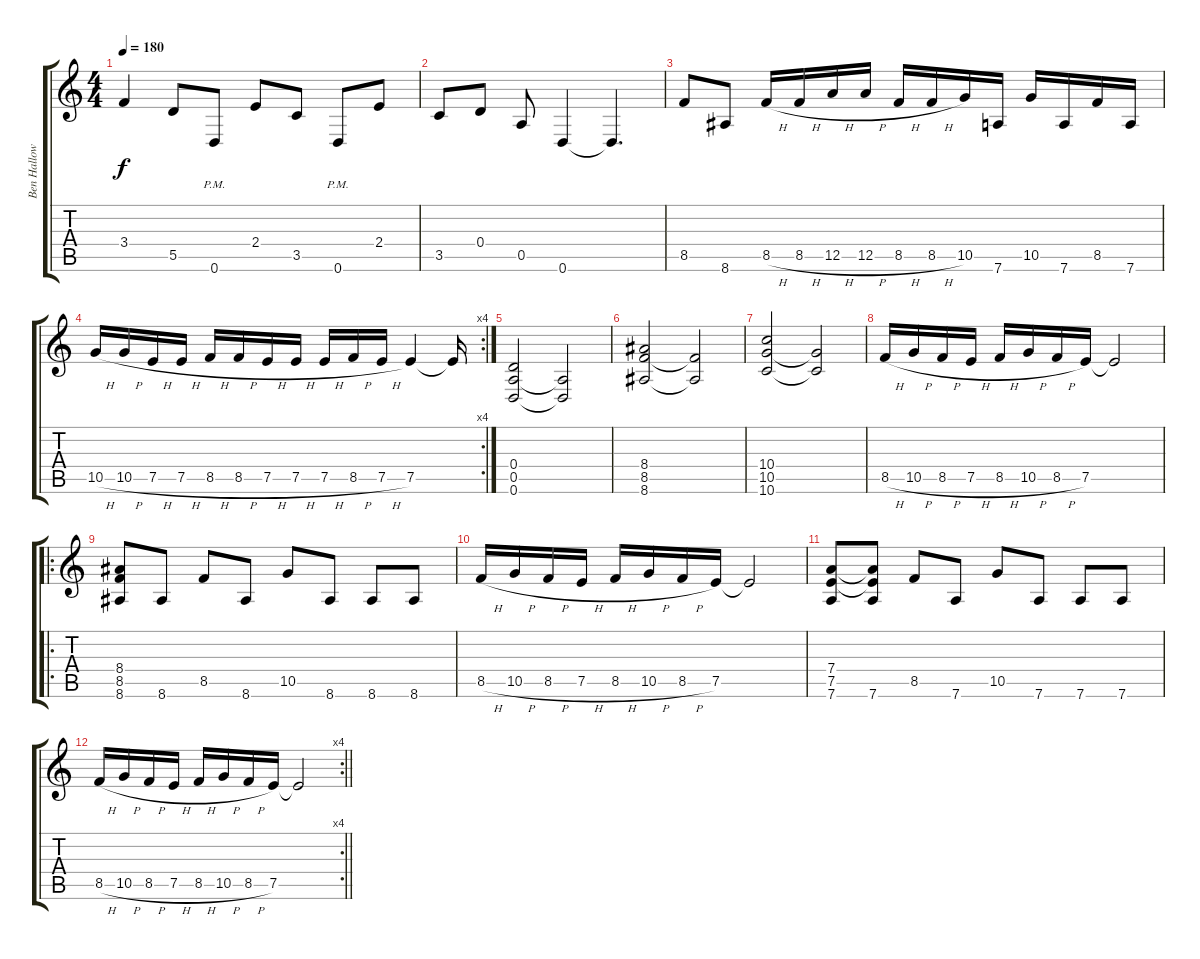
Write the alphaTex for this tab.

\track ("Ben Hallows" "Ben Hallow") {instrument distortionguitar}
\staff {score tabs}
\tuning (E4 B3 G3 D3 A2 D2) {hide}
\ts (4 4)
\tempo 180
\clef g2
\ks c
3.4.4{dy f} 5.5.8 0.6{pm}.8 2.4.8 3.5.8 0.6{pm}.8 2.4.8 |
3.5.8 0.4.8 0.5.8 0.6.4 0.6{t}.4{d} |
8.5.8 8.6.8 8.5{h}.16 8.5{h}.16 12.5{h}.16 12.5{h}.16 8.5{h}.16 8.5{h}.16 10.5.16 7.6.16 10.5.16 7.6.16 8.5.16 7.6.16 |
\rc 4
10.5{h}.16 10.5{h}.16 7.5{h}.16 7.5{h}.16 8.5{h}.16 8.5{h}.16 7.5{h}.16 7.5{h}.16 7.5{h}.16 8.5{h}.16 7.5{h}.16 7.5.4 7.5{t}.16 |
(0.4 0.5 0.6).2 (0.5{t} 0.6{t}).2 |
(8.4 8.5 8.6).2 (8.5{t} 8.6{t}).2 |
(10.4 10.5 10.6).2 (10.5{t} 10.6{t}).2 |
8.5{h}.16 10.5{h}.16 8.5{h}.16 7.5{h}.16 8.5{h}.16 10.5{h}.16 8.5{h}.16 7.5.16 7.5{t}.2 |
\ro
(8.4 8.5 8.6).8 8.6.8 8.5.8 8.6.8 10.5.8 8.6.8 8.6.8 8.6.8 |
8.5{h}.16 10.5{h}.16 8.5{h}.16 7.5{h}.16 8.5{h}.16 10.5{h}.16 8.5{h}.16 7.5.16 7.5{t}.2 |
(7.4 7.5 7.6).8 (7.4{t} 7.5{t} 7.6).8 8.5.8 7.6.8 10.5.8 7.6.8 7.6.8 7.6.8 |
\rc 4
\barLineRight lightlight
8.5{h}.16 10.5{h}.16 8.5{h}.16 7.5{h}.16 8.5{h}.16 10.5{h}.16 8.5{h}.16 7.5.16 7.5{t}.2
